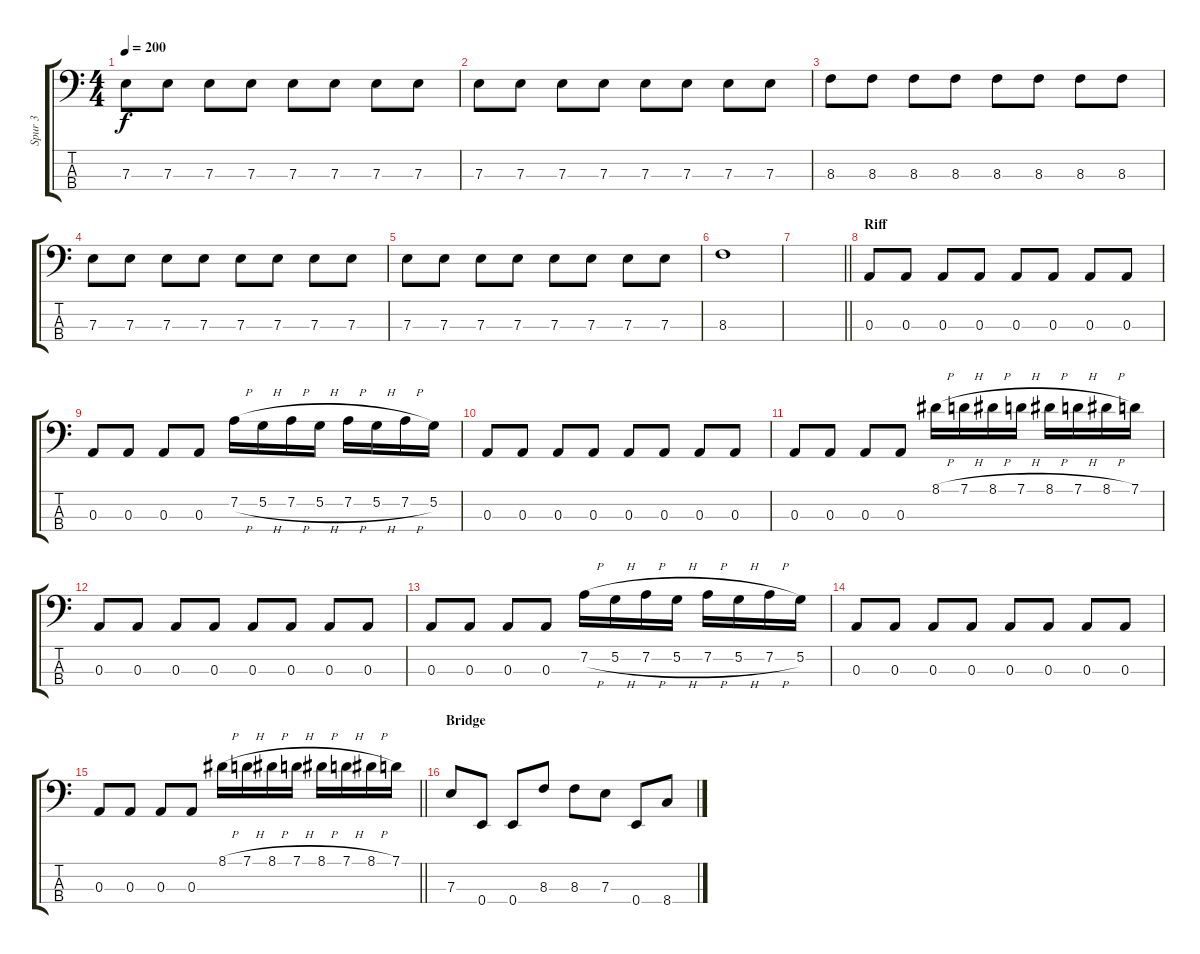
\track ("Spur 3" "Spur 3") {instrument electricbasspick}
\staff {score tabs}
\tuning (G2 D2 A1 E1) {hide}
\ts (4 4)
\tempo 200
\clef f4
\ks c
7.3.8{dy f} 7.3.8 7.3.8 7.3.8 7.3.8 7.3.8 7.3.8 7.3.8 |
7.3.8 7.3.8 7.3.8 7.3.8 7.3.8 7.3.8 7.3.8 7.3.8 |
8.3.8 8.3.8 8.3.8 8.3.8 8.3.8 8.3.8 8.3.8 8.3.8 |
7.3.8 7.3.8 7.3.8 7.3.8 7.3.8 7.3.8 7.3.8 7.3.8 |
7.3.8 7.3.8 7.3.8 7.3.8 7.3.8 7.3.8 7.3.8 7.3.8 |
8.3.1 |
\barLineRight lightlight
|
\section ("" "Riff")
0.3.8 0.3.8 0.3.8 0.3.8 0.3.8 0.3.8 0.3.8 0.3.8 |
0.3.8 0.3.8 0.3.8 0.3.8 7.2{h}.16 5.2{h}.16 7.2{h}.16 5.2{h}.16 7.2{h}.16 5.2{h}.16 7.2{h}.16 5.2.16 |
0.3.8 0.3.8 0.3.8 0.3.8 0.3.8 0.3.8 0.3.8 0.3.8 |
0.3.8 0.3.8 0.3.8 0.3.8 8.1{h}.16 7.1{h}.16 8.1{h}.16 7.1{h}.16 8.1{h}.16 7.1{h}.16 8.1{h}.16 7.1.16 |
0.3.8 0.3.8 0.3.8 0.3.8 0.3.8 0.3.8 0.3.8 0.3.8 |
0.3.8 0.3.8 0.3.8 0.3.8 7.2{h}.16 5.2{h}.16 7.2{h}.16 5.2{h}.16 7.2{h}.16 5.2{h}.16 7.2{h}.16 5.2.16 |
0.3.8 0.3.8 0.3.8 0.3.8 0.3.8 0.3.8 0.3.8 0.3.8 |
\barLineRight lightlight
0.3.8 0.3.8 0.3.8 0.3.8 8.1{h}.16 7.1{h}.16 8.1{h}.16 7.1{h}.16 8.1{h}.16 7.1{h}.16 8.1{h}.16 7.1.16 |
\section ("" "Bridge")
7.3.8 0.4.8 0.4.8 8.3.8 8.3.8 7.3.8 0.4.8 8.4.8
